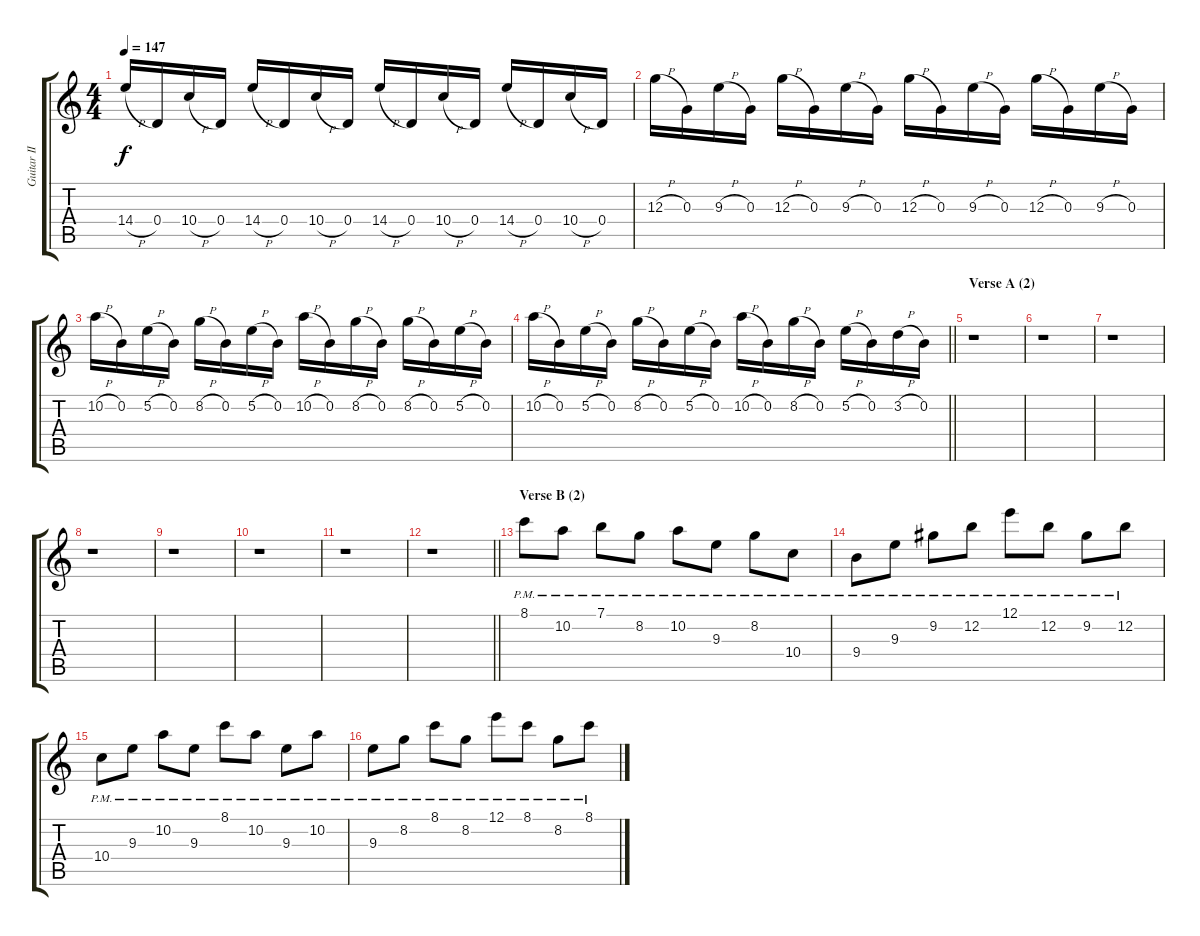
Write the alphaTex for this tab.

\track ("Guitar II" "Guitar II") {instrument distortionguitar}
\staff {score tabs}
\tuning (E4 B3 G3 D3 A2 E2) {hide}
\ts (4 4)
\tempo 147
\clef g2
\ks aminor
14.4{h}.16{dy f} 0.4.16 10.4{h}.16 0.4.16 14.4{h}.16 0.4.16 10.4{h}.16 0.4.16 14.4{h}.16 0.4.16 10.4{h}.16 0.4.16 14.4{h}.16 0.4.16 10.4{h}.16 0.4.16 |
12.3{h}.16 0.3.16 9.3{h}.16 0.3.16 12.3{h}.16 0.3.16 9.3{h}.16 0.3.16 12.3{h}.16 0.3.16 9.3{h}.16 0.3.16 12.3{h}.16 0.3.16 9.3{h}.16 0.3.16 |
10.2{h}.16 0.2.16 5.2{h}.16 0.2.16 8.2{h}.16 0.2.16 5.2{h}.16 0.2.16 10.2{h}.16 0.2.16 8.2{h}.16 0.2.16 8.2{h}.16 0.2.16 5.2{h}.16 0.2.16 |
\barLineRight lightlight
10.2{h}.16 0.2.16 5.2{h}.16 0.2.16 8.2{h}.16 0.2.16 5.2{h}.16 0.2.16 10.2{h}.16 0.2.16 8.2{h}.16 0.2.16 5.2{h}.16 0.2.16 3.2{h}.16 0.2.16 |
\section ("" "Verse A (2)")
r.1 |
r.1 |
r.1 |
r.1 |
r.1 |
r.1 |
r.1 |
\barLineRight lightlight
r.1 |
\section ("" "Verse B (2)")
8.1{pm}.8 10.2{pm}.8 7.1{pm}.8 8.2{pm}.8 10.2{pm}.8 9.3{pm}.8 8.2{pm}.8 10.4{pm}.8 |
9.4{pm}.8 9.3{pm}.8 9.2{pm}.8 12.2{pm}.8 12.1{pm}.8 12.2{pm}.8 9.2{pm}.8 12.2{pm}.8 |
10.4{pm}.8 9.3{pm}.8 10.2{pm}.8 9.3{pm}.8 8.1{pm}.8 10.2{pm}.8 9.3{pm}.8 10.2{pm}.8 |
9.3{pm}.8 8.2{pm}.8 8.1{pm}.8 8.2{pm}.8 12.1{pm}.8 8.1{pm}.8 8.2{pm}.8 8.1{pm}.8
